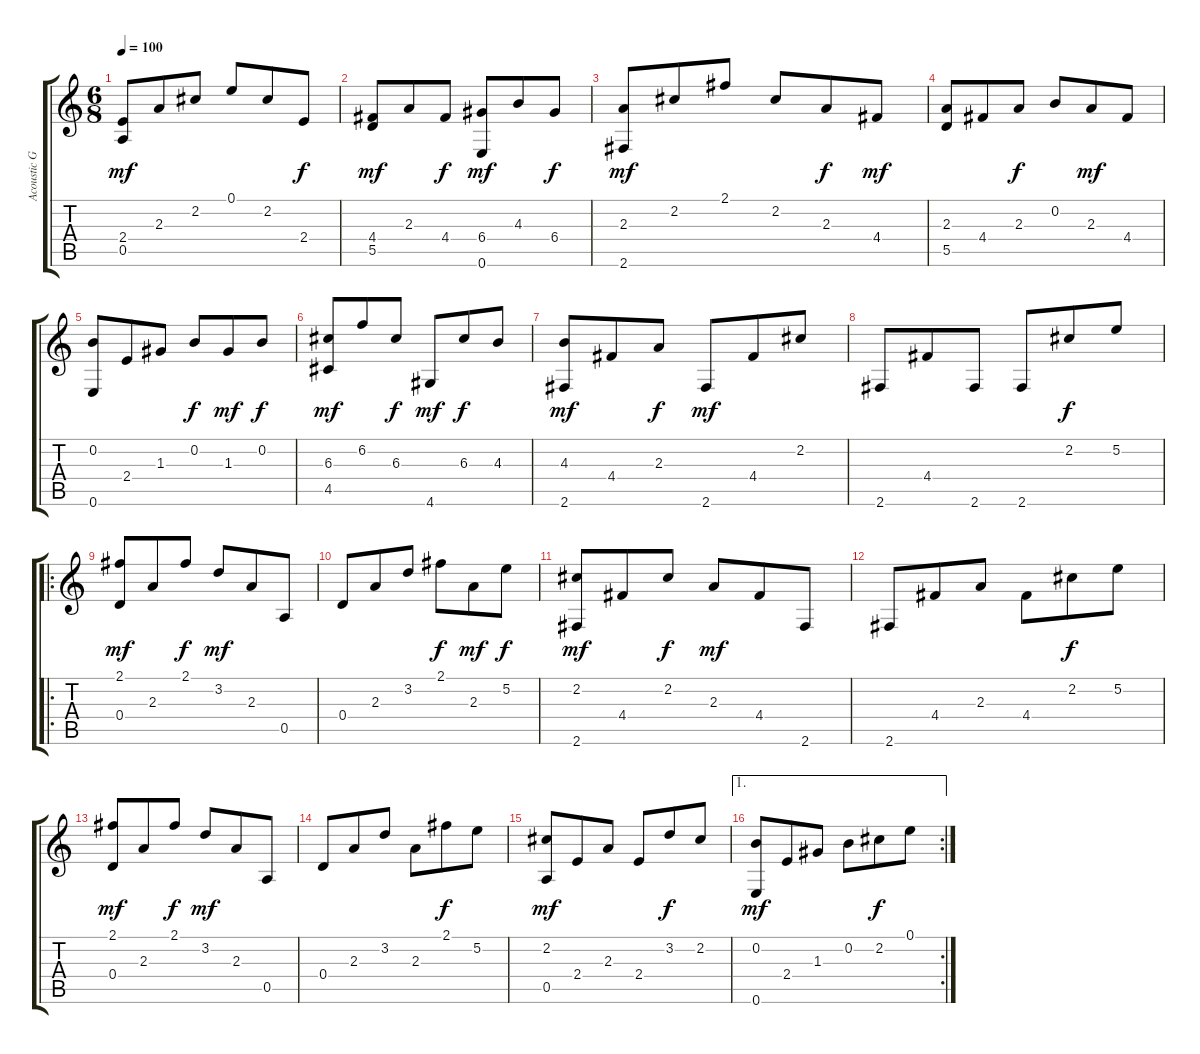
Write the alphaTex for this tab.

\track ("Acoustic Guitar" "Acoustic G") {instrument acousticguitarnylon}
\staff {score tabs}
\tuning (E4 B3 G3 D3 A2 E2) {hide}
\ts (6 8)
\tempo 100
\clef g2
\ks c
(2.4 0.5).8{dy mf} 2.3.8 2.2.8 0.1.8 2.2.8 2.4.8{dy f} |
(4.4 5.5).8{dy mf} 2.3.8 4.4.8{dy f} (6.4 0.6).8{dy mf} 4.3.8 6.4.8{dy f} |
(2.3 2.6).8{dy mf} 2.2.8 2.1.8 2.2.8 2.3.8{dy f} 4.4.8{dy mf} |
(2.3 5.5).8 4.4.8 2.3.8{dy f} 0.2.8 2.3.8{dy mf} 4.4.8 |
(0.2 0.6).8 2.4.8 1.3.8 0.2.8{dy f} 1.3.8{dy mf} 0.2.8{dy f} |
(6.3 4.5).8{dy mf} 6.2.8 6.3.8{dy f} 4.6.8{dy mf} 6.3.8{dy f} 4.3.8 |
(4.3 2.6).8{dy mf} 4.4.8 2.3.8{dy f} 2.6.8{dy mf} 4.4.8 2.2.8 |
2.6.8 4.4.8 2.6.8 2.6.8 2.2.8{dy f} 5.2.8 |
\ro
(2.1 0.4).8{dy mf} 2.3.8 2.1.8{dy f} 3.2.8{dy mf} 2.3.8 0.5.8 |
0.4.8 2.3.8 3.2.8 2.1.8{dy f} 2.3.8{dy mf} 5.2.8{dy f} |
(2.2 2.6).8{dy mf} 4.4.8 2.2.8{dy f} 2.3.8{dy mf} 4.4.8 2.6.8 |
2.6.8 4.4.8 2.3.8 4.4.8 2.2.8{dy f} 5.2.8 |
(2.1 0.4).8{dy mf} 2.3.8 2.1.8{dy f} 3.2.8{dy mf} 2.3.8 0.5.8 |
0.4.8 2.3.8 3.2.8 2.3.8 2.1.8{dy f} 5.2.8 |
(2.2 0.5).8{dy mf} 2.4.8 2.3.8 2.4.8 3.2.8{dy f} 2.2.8 |
\ae 1
\rc 2
(0.2 0.6).8{dy mf} 2.4.8 1.3.8 0.2.8 2.2.8{dy f} 0.1.8
